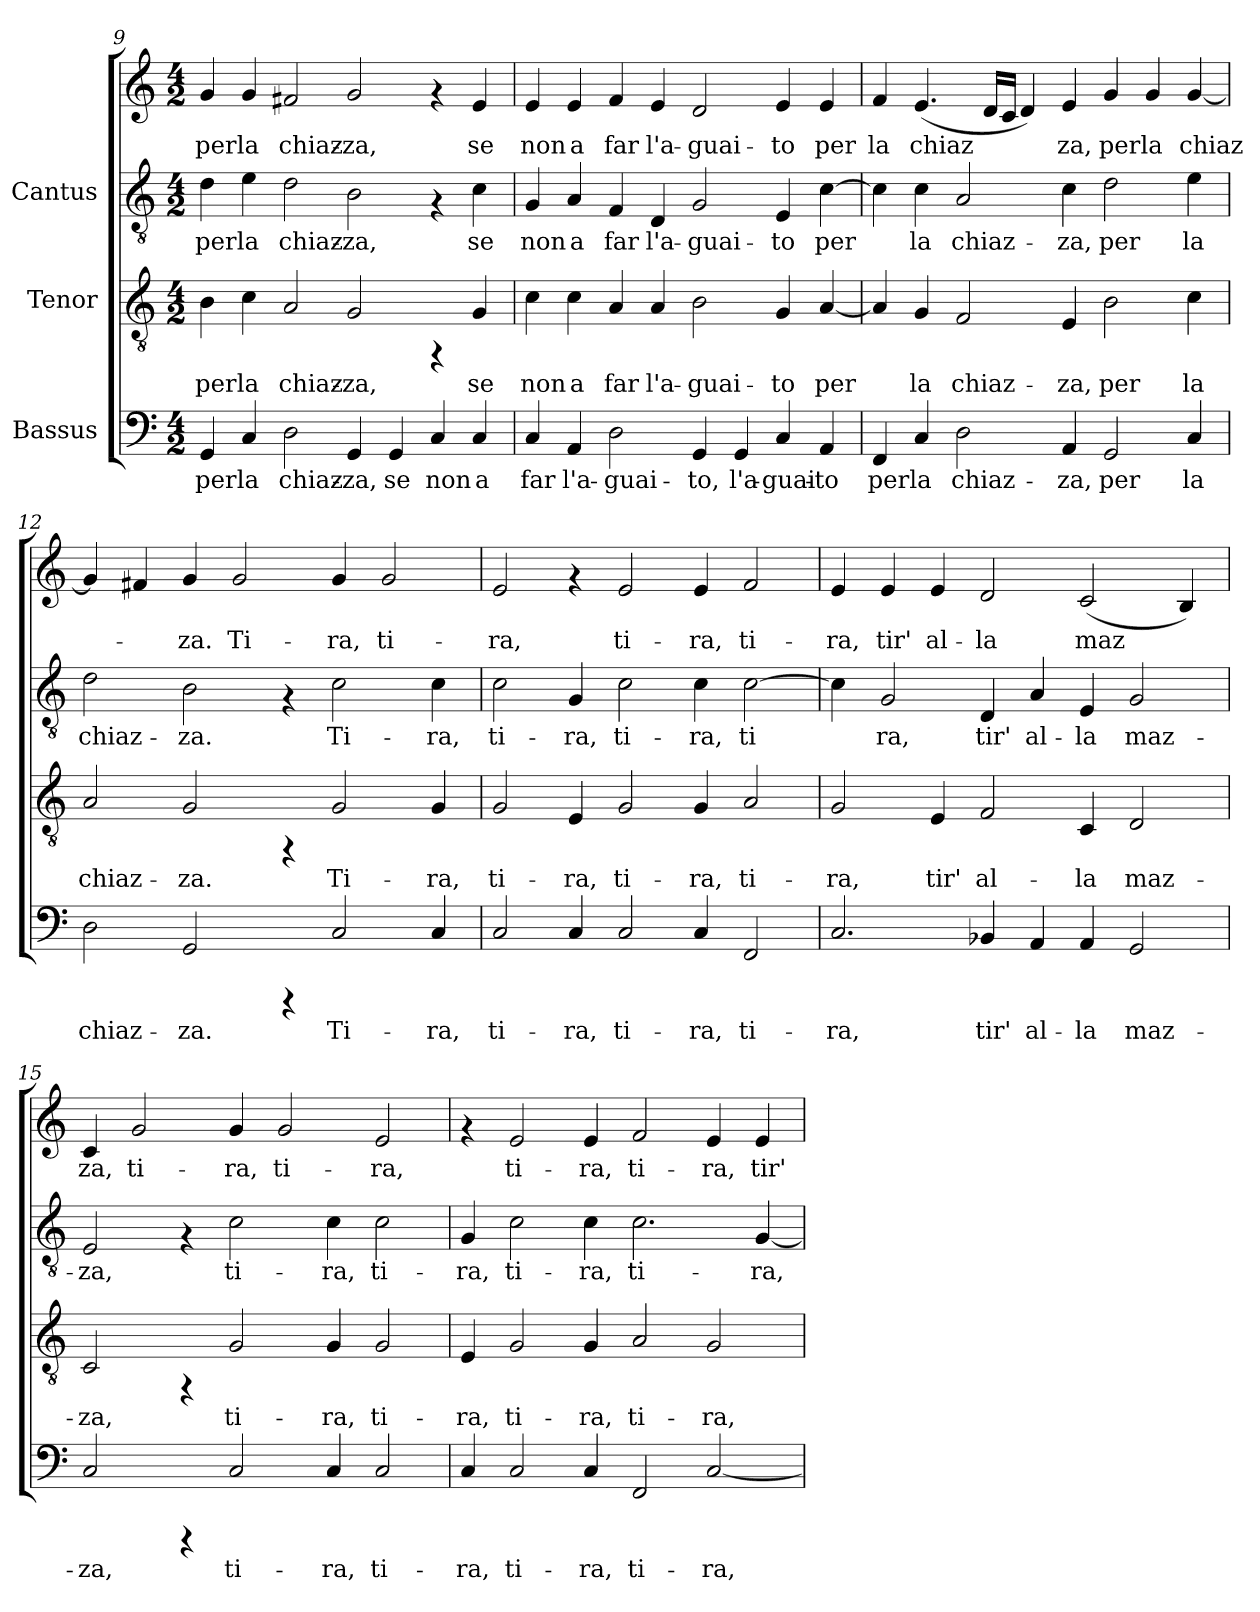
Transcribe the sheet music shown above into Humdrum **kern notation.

**kern	**text	**kern	**text	**kern	**text	**kern	**text
*part3	*part3	*part2	*part2	*part1	*part1	*part1	*part1
*staff4	*staff4	*staff3	*staff3	*staff2	*staff2	*staff1	*staff1
*I"Bassus	*	*I"Tenor	*	*I"Cantus	*	*	*
!!LO:PB:g=z
*clefF4	*	*clefGv2	*	*clefGv2	*	*clefG2	*
*M4/2	*	*M4/2	*	*M4/2	*	*M4/2	*
=9	=9	=9	=9	=9	=9	=9	=9
!	!LO:LY:b:cj	!	!LO:LY:b:cj	!	!LO:LY:b:cj	!	!LO:LY:b:cj
4GG/	per	4B\	per	4d\	per	4g/	per
!	!LO:LY:b:cj	!	!LO:LY:b:cj	!	!LO:LY:b:cj	!	!LO:LY:b:cj
4C/	la	4c\	la	4e\	la	4g/	la
!	!LO:LY:b:cj	!	!LO:LY:b:cj	!	!LO:LY:b:cj	!	!LO:LY:b:cj
2D\	chiaz-	2A/	chiaz-	2d\	chiaz-	2f#X/	chiaz-
!	!LO:LY:b:cj	!	!LO:LY:b:cj	!	!LO:LY:b:cj	!	!LO:LY:b:cj
4GG/	-za,	2G/	-za,	2B\	-za,	2g/	-za,
!	!LO:LY:b:cj	!	!	!	!	!	!
4GG/	se	.	.	.	.	.	.
!	!LO:LY:b:cj	!	!	!	!	!	!
4C/	non	4rFF	.	4rF	.	4rf	.
!	!LO:LY:b:cj	!	!LO:LY:b:cj	!	!LO:LY:b:cj	!	!LO:LY:b:cj
4C/	a	4G/	se	4c\	se	4e/	se
=10	=10	=10	=10	=10	=10	=10	=10
!	!LO:LY:b:cj	!	!LO:LY:b:cj	!	!LO:LY:b:cj	!	!LO:LY:b:cj
4C/	far	4c\	non	4G/	non	4e/	non
!	!LO:LY:b:cj	!	!LO:LY:b:cj	!	!LO:LY:b:cj	!	!LO:LY:b:cj
4AA/	l'a-	4c\	a	4A/	a	4e/	a
!	!LO:LY:b:cj	!	!LO:LY:b:cj	!	!LO:LY:b:cj	!	!LO:LY:b:cj
2D\	-guai-	4A/	far	4F/	far	4f/	far
!	!	!	!LO:LY:b:cj	!	!LO:LY:b:cj	!	!LO:LY:b:cj
.	.	4A/	l'a-	4D/	l'a-	4e/	l'a-
!	!LO:LY:b:cj	!	!LO:LY:b:cj	!	!LO:LY:b:cj	!	!LO:LY:b:cj
4GG/	-to,	2B\	-guai-	2G/	-guai-	2d/	-guai-
!	!LO:LY:b:cj	!	!	!	!	!	!
4GG/	l'a-	.	.	.	.	.	.
!	!LO:LY:b:cj	!	!LO:LY:b:cj	!	!LO:LY:b:cj	!	!LO:LY:b:cj
4C/	-guai-	4G/	-to	4E/	-to	4e/	-to
!	!LO:LY:b:cj	!	!LO:LY:b:cj	!	!LO:LY:b:cj	!	!LO:LY:b:cj
4AA/	-to	[<4A/	per	[>4c\	per	4e/	per
!!LO:LB:g=z
=11	=11	=11	=11	=11	=11	=11	=11
!	!LO:LY:b:cj	!	!LO:LY:b:cj	!	!LO:LY:b:cj	!	!LO:LY:b:cj
4FF/	per	4A/]	.	4c\]	-	4f/	la
!	!LO:LY:b:cj	!	!LO:LY:b:cj	!	!LO:LY:b:cj	!	!LO:LY:b:cj
4C/	la	4G/	la	4c\	la	(<4.e/	chiaz-
!	!LO:LY:b:cj	!	!LO:LY:b:cj	!	!LO:LY:b:cj	!	!
2D\	chiaz-	2F/	chiaz-	2A/	chiaz-	.	.
!	!	!	!	!	!	!	!LO:LY:b:cj
.	.	.	.	.	.	16d/L	-
!	!	!	!	!	!	!	!LO:LY:b:cj
.	.	.	.	.	.	16c/J	.
!	!	!	!	!	!	!	!LO:LY:b:cj
.	.	.	.	.	.	4d/)	.
!	!LO:LY:b:cj	!	!LO:LY:b:cj	!	!LO:LY:b:cj	!	!LO:LY:b:cj
4AA/	-za,	4E/	-za,	4c\	-za,	4e/	za,
!	!LO:LY:b:cj	!	!LO:LY:b:cj	!	!LO:LY:b:cj	!	!LO:LY:b:cj
2GG/	per	2B\	per	2d\	per	4g/	per
!	!	!	!	!	!	!	!LO:LY:b:cj
.	.	.	.	.	.	4g/	la
!	!LO:LY:b:cj	!	!LO:LY:b:cj	!	!LO:LY:b:cj	!	!LO:LY:b:cj
4C/	la	4c\	la	4e\	la	[<4g/	chiaz-
=12	=12	=12	=12	=12	=12	=12	=12
!	!LO:LY:b:cj	!	!LO:LY:b:cj	!	!LO:LY:b:cj	!	!LO:LY:b:cj
2D\	chiaz-	2A/	chiaz-	2d\	-chiaz-	4g/]	.
!	!	!	!	!	!	!	!LO:LY:b:cj
.	.	.	.	.	.	4f#X/	.
!	!LO:LY:b:cj	!	!LO:LY:b:cj	!	!LO:LY:b:cj	!	!LO:LY:b:cj
2GG/	-za.	2G/	-za.	2B\	-za.	4g/	za.
!	!	!	!	!	!	!	!LO:LY:b:cj
.	.	.	.	.	.	2g/	Ti-
4rCCC	.	4rFF	.	4rF	.	.	.
!	!LO:LY:b:cj	!	!LO:LY:b:cj	!	!LO:LY:b:cj	!	!LO:LY:b:cj
2C/	Ti-	2G/	Ti-	2c\	Ti-	4g/	-ra,
!	!	!	!	!	!	!	!LO:LY:b:cj
.	.	.	.	.	.	2g/	ti-
!	!LO:LY:b:cj	!	!LO:LY:b:cj	!	!LO:LY:b:cj	!	!
4C/	-ra,	4G/	-ra,	4c\	-ra,	.	.
=13	=13	=13	=13	=13	=13	=13	=13
!	!LO:LY:b:cj	!	!LO:LY:b:cj	!	!LO:LY:b:cj	!	!LO:LY:b:cj
2C/	ti-	2G/	ti-	2c\	-ti-	2e/	ra,
!	!LO:LY:b:cj	!	!LO:LY:b:cj	!	!LO:LY:b:cj	!	!
4C/	-ra,	4E/	-ra,	4G/	-ra,	4rf	.
!	!LO:LY:b:cj	!	!LO:LY:b:cj	!	!LO:LY:b:cj	!	!LO:LY:b:cj
2C/	ti-	2G/	ti-	2c\	ti-	2e/	ti-
!	!LO:LY:b:cj	!	!LO:LY:b:cj	!	!LO:LY:b:cj	!	!LO:LY:b:cj
4C/	-ra,	4G/	-ra,	4c\	-ra,	4e/	-ra,
!	!LO:LY:b:cj	!	!LO:LY:b:cj	!	!LO:LY:b:cj	!	!LO:LY:b:cj
2FF/	ti-	2A/	ti-	[>2c\	ti-	2f/	ti-
!!LO:LB:g=z
=14	=14	=14	=14	=14	=14	=14	=14
!	!LO:LY:b:cj	!	!LO:LY:b:cj	!	!LO:LY:b:cj	!	!LO:LY:b:cj
2.C/	-ra,	2G/	-ra,	4c\]	-	4e/	-ra,
!	!	!	!	!	!LO:LY:b:cj	!	!LO:LY:b:cj
.	.	.	.	2G/	ra,	4e/	tir'
!	!	!	!LO:LY:b:cj	!	!	!	!LO:LY:b:cj
.	.	4E/	tir'	.	.	4e/	al-
!	!LO:LY:b:cj	!	!LO:LY:b:cj	!	!LO:LY:b:cj	!	!LO:LY:b:cj
4BB-X/	tir'	2F/	al-	4D/	tir'	2d/	-la
!	!LO:LY:b:cj	!	!	!	!LO:LY:b:cj	!	!
4AA/	al-	.	.	4A/	al-	.	.
!	!LO:LY:b:cj	!	!LO:LY:b:cj	!	!LO:LY:b:cj	!	!LO:LY:b:cj
4AA/	-la	4C/	-la	4E/	-la	(<2c/	maz-
!	!LO:LY:b:cj	!	!LO:LY:b:cj	!	!LO:LY:b:cj	!	!
2GG/	maz-	2D/	maz-	2G/	maz-	.	.
!	!	!	!	!	!	!	!LO:LY:b:cj
.	.	.	.	.	.	4B/)	--
=15	=15	=15	=15	=15	=15	=15	=15
!	!LO:LY:b:cj	!	!LO:LY:b:cj	!	!LO:LY:b:cj	!	!LO:LY:b:cj
2C/	-za,	2C/	-za,	2E/	za,	4c/	-za,
!	!	!	!	!	!	!	!LO:LY:b:cj
.	.	.	.	.	.	2g/	ti-
4rCCC	.	4rFF	.	4rF	.	.	.
!	!LO:LY:b:cj	!	!LO:LY:b:cj	!	!LO:LY:b:cj	!	!LO:LY:b:cj
2C/	ti-	2G/	ti-	2c\	ti-	4g/	-ra,
!	!	!	!	!	!	!	!LO:LY:b:cj
.	.	.	.	.	.	2g/	ti-
!	!LO:LY:b:cj	!	!LO:LY:b:cj	!	!LO:LY:b:cj	!	!
4C/	-ra,	4G/	-ra,	4c\	-ra,	.	.
!	!LO:LY:b:cj	!	!LO:LY:b:cj	!	!LO:LY:b:cj	!	!LO:LY:b:cj
2C/	ti-	2G/	ti-	2c\	ti-	2e/	-ra,
=16	=16	=16	=16	=16	=16	=16	=16
!	!LO:LY:b:cj	!	!LO:LY:b:cj	!	!LO:LY:b:cj	!	!
4C/	-ra,	4E/	-ra,	4G/	ra,	4rf	.
!	!LO:LY:b:cj	!	!LO:LY:b:cj	!	!LO:LY:b:cj	!	!LO:LY:b:cj
2C/	ti-	2G/	ti-	2c\	ti-	2e/	-ti-
!	!LO:LY:b:cj	!	!LO:LY:b:cj	!	!LO:LY:b:cj	!	!LO:LY:b:cj
4C/	-ra,	4G/	-ra,	4c\	-ra,	4e/	-ra,
!	!LO:LY:b:cj	!	!LO:LY:b:cj	!	!LO:LY:b:cj	!	!LO:LY:b:cj
2FF/	ti-	2A/	ti-	2.c\	ti-	2f/	ti-
!	!LO:LY:b:cj	!	!LO:LY:b:cj	!	!	!	!LO:LY:b:cj
[<2C/	-ra,	2G/	-ra,	.	.	4e/	-ra,
!	!	!	!	!	!LO:LY:b:cj	!	!LO:LY:b:cj
.	.	.	.	[<4G/	-ra,	4e/	tir'
=	=	=	=	=	=	=	=
*-	*-	*-	*-	*-	*-	*-	*-
